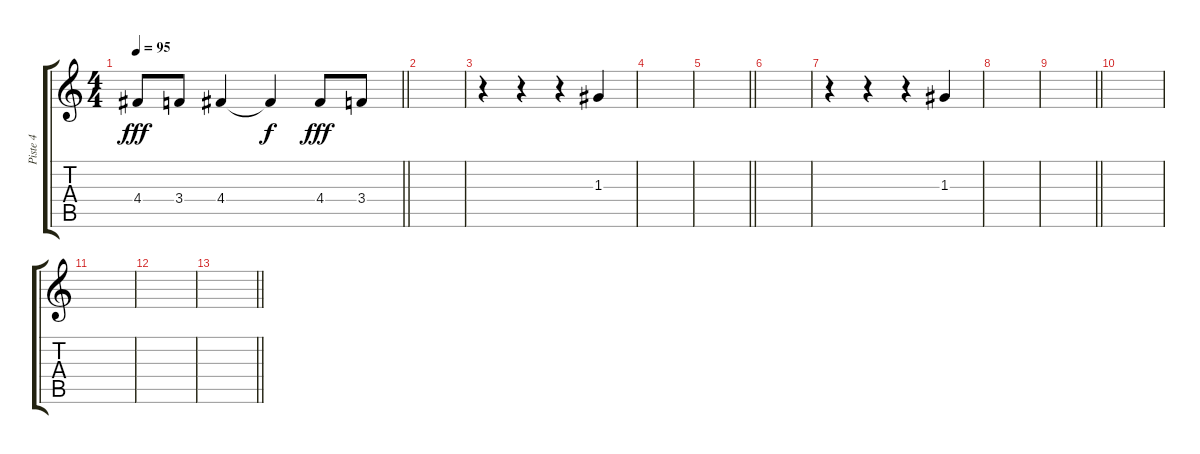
\track ("Piste 4" "Piste 4") {instrument contrabass}
\staff {score tabs}
\tuning (E4 B3 G3 D3 A2 E2) {hide}
\ts (4 4)
\tempo 95
\clef g2
\barLineRight lightlight
\ks c
4.4.8{dy fff} 3.4.8 4.4.4 4.4{t}.4{dy f} 4.4.8{dy fff} 3.4.8 |
|
r.4 r.4 r.4 1.3.4 |
|
\barLineRight lightlight
|
|
r.4 r.4 r.4 1.3.4 |
|
\barLineRight lightlight
|
|
|
|
\barLineRight lightlight
